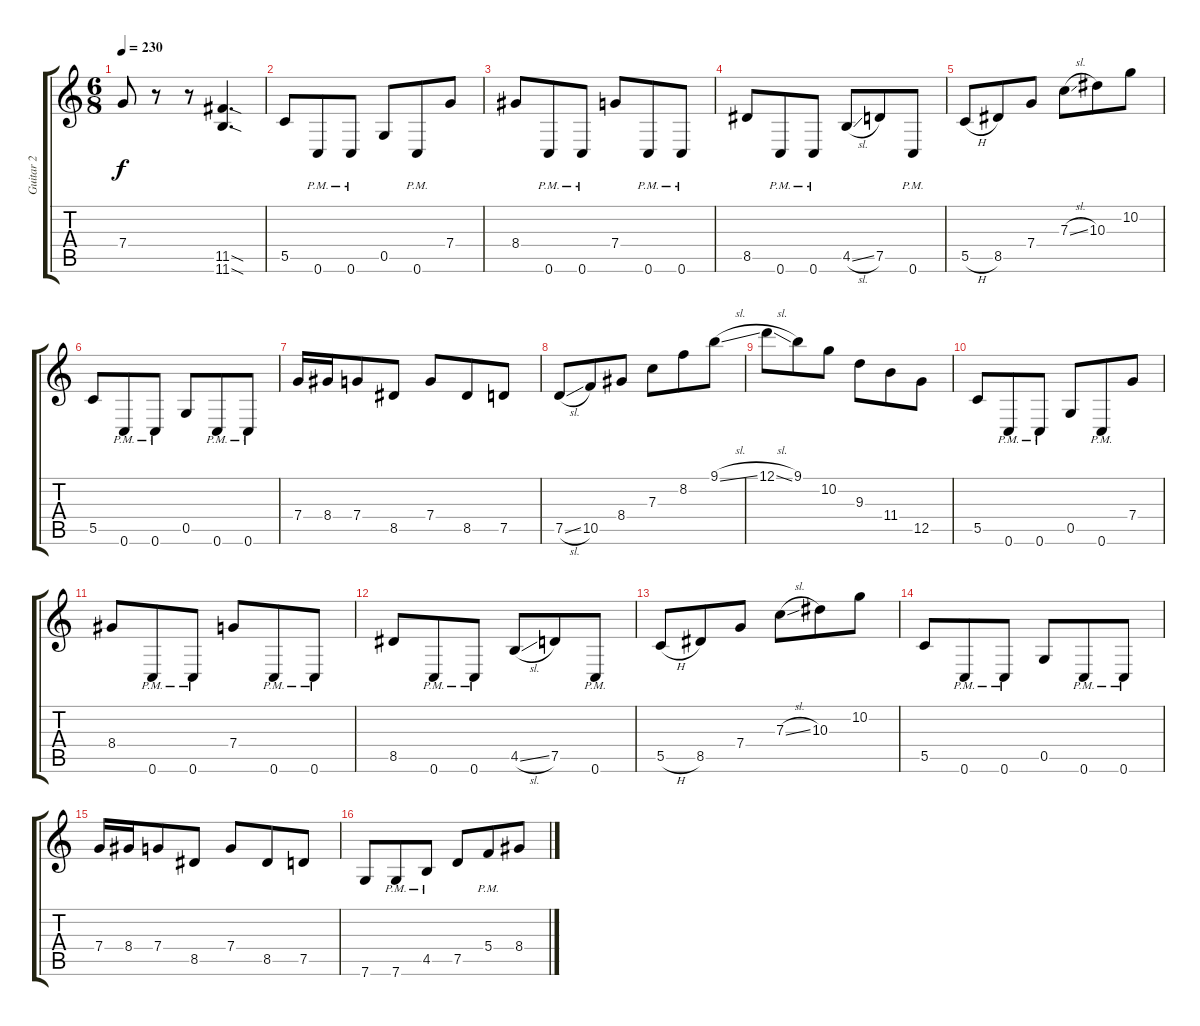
\track ("Guitar 2" "Guitar 2") {instrument overdrivenguitar}
\staff {score tabs}
\tuning (D4 A3 F3 C3 G2 C2) {hide}
\ts (6 8)
\tempo 230
\clef g2
\ks c
7.4.8{dy f} r.8 r.8 (11.5{sod} 11.6{sod}).4{d} |
5.5.8 0.6{pm}.8 0.6{pm}.8 0.5.8 0.6{pm}.8 7.4.8 |
8.4.8 0.6{pm}.8 0.6{pm}.8 7.4.8 0.6{pm}.8 0.6{pm}.8 |
8.5.8 0.6{pm}.8 0.6{pm}.8 4.5{sl}.8 7.5.8 0.6{pm}.8 |
5.5{h}.8 8.5.8 7.4.8 7.3{sl}.8 10.3.8 10.2.8 |
5.5.8 0.6{pm}.8 0.6{pm}.8 0.5.8 0.6{pm}.8 0.6{pm}.8 |
7.4.16 8.4.16 7.4.8 8.5.8 7.4.8 8.5.8 7.5.8 |
7.5{sl}.8 10.5.8 8.4.8 7.3.8 8.2.8 9.1{sl}.8 |
12.1{sl}.8 9.1.8 10.2.8 9.3.8 11.4.8 12.5.8 |
5.5.8 0.6{pm}.8 0.6{pm}.8 0.5.8 0.6{pm}.8 7.4.8 |
8.4.8 0.6{pm}.8 0.6{pm}.8 7.4.8 0.6{pm}.8 0.6{pm}.8 |
8.5.8 0.6{pm}.8 0.6{pm}.8 4.5{sl}.8 7.5.8 0.6{pm}.8 |
5.5{h}.8 8.5.8 7.4.8 7.3{sl}.8 10.3.8 10.2.8 |
5.5.8 0.6{pm}.8 0.6{pm}.8 0.5.8 0.6{pm}.8 0.6{pm}.8 |
7.4.16 8.4.16 7.4.8 8.5.8 7.4.8 8.5.8 7.5.8 |
7.6.8 7.6{pm}.8 4.5{pm}.8 7.5.8 5.4{pm}.8 8.4.8
